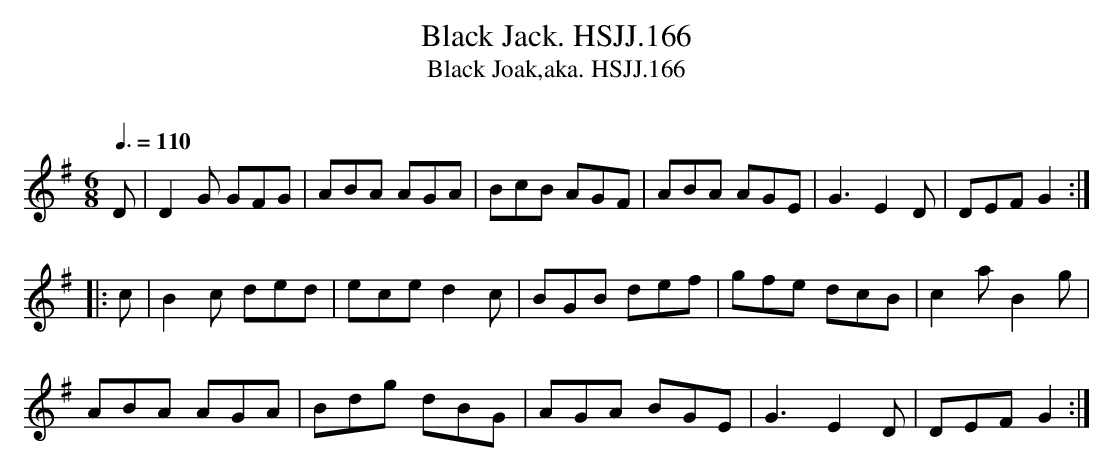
X:1
T:Black Jack. HSJJ.166
T:Black Joak,aka. HSJJ.166
M:6/8
L:1/8
Q:3/8=110
O:
K:G
D|D2G GFG|ABA AGA|BcB AGF|ABA AGE|G3E2D|DEFG2:|
|:c|B2c ded|eced2c|BGB def|gfe dcB|c2aB2g|
ABA AGA|Bdg dBG|AGA BGE|G3E2D|DEFG2:|
